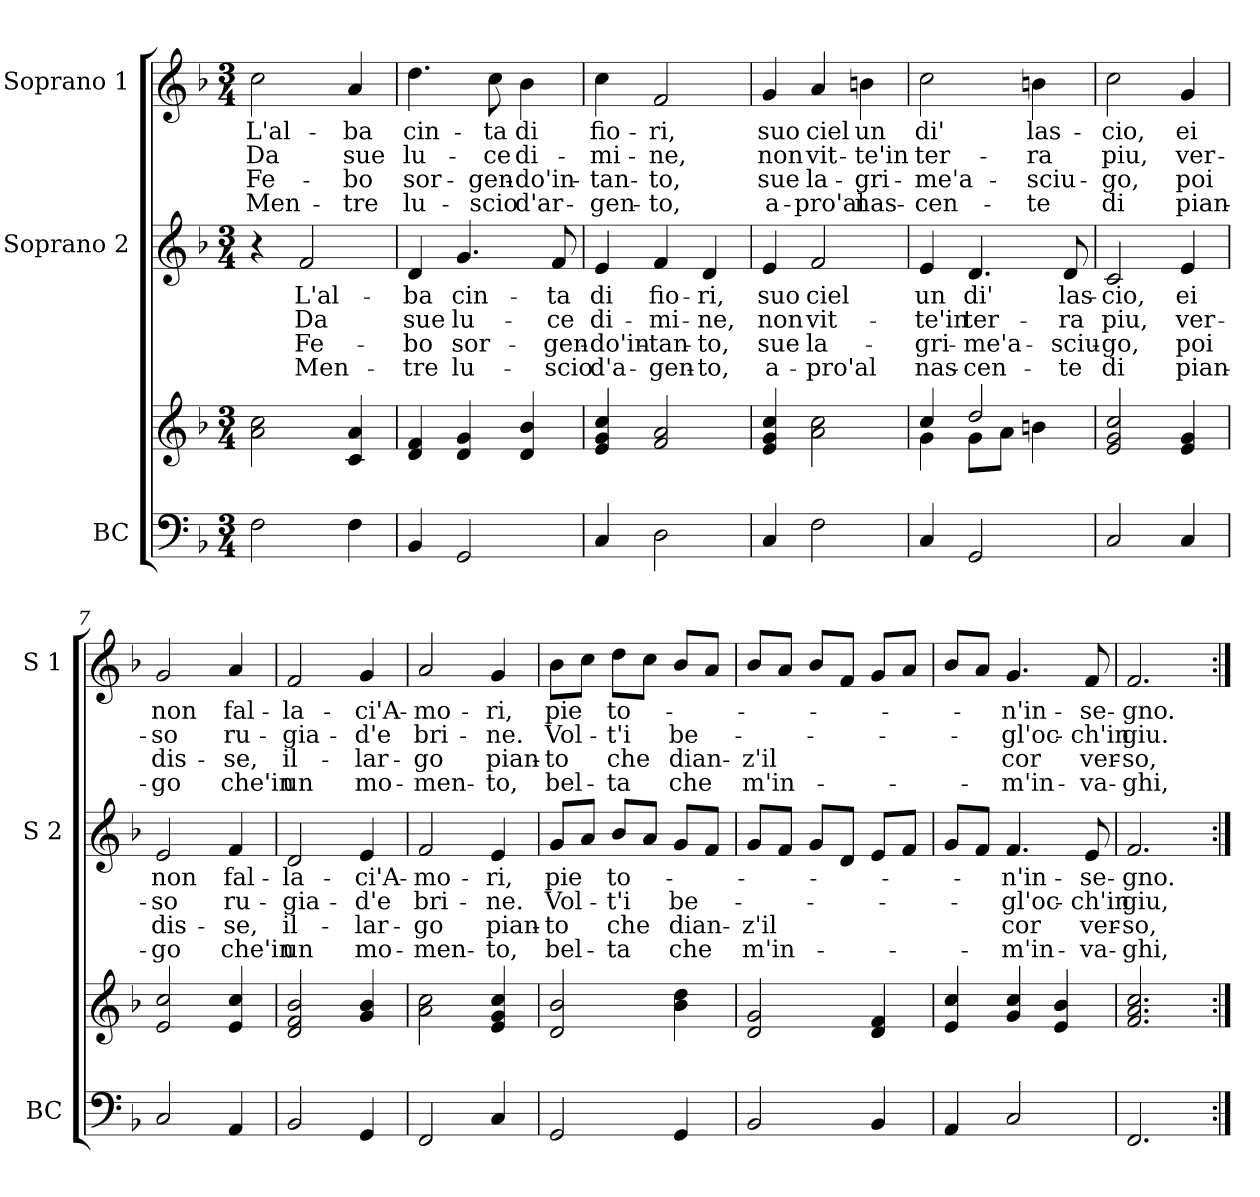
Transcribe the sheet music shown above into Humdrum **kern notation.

**kern	**kern	**kern	**text	**text	**text	**text	**kern	**text	**text	**text	**text
*part3	*part3	*part2	*part2	*part2	*part2	*part2	*part1	*part1	*part1	*part1	*part1
*staff4	*staff3	*staff2	*staff2	*staff2	*staff2	*staff2	*staff1	*staff1	*staff1	*staff1	*staff1
*I"BC	*	*I"Soprano 2	*	*	*	*	*I"Soprano 1	*	*	*	*
*I'BC	*	*I'S 2	*	*	*	*	*I'S 1	*	*	*	*
*clefF4	*clefG2	*clefG2	*	*	*	*	*clefG2	*	*	*	*
*k[b-]	*k[b-]	*k[b-]	*	*	*	*	*k[b-]	*	*	*	*
*F:	*F:	*F:	*	*	*	*	*F:	*	*	*	*
*M3/4	*M3/4	*M3/4	*	*	*	*	*M3/4	*	*	*	*
=1	=1	=1	=1	=1	=1	=1	=1	=1	=1	=1	=1
2F\	2a\ 2cc\	4r	.	.	.	.	2cc\	L'al-	Da	Fe-	Men-
.	.	2f/	L'al-	Da	Fe-	Men-	.	.	.	.	.
4F\	4c/ 4a/	.	.	.	.	.	4a/	-ba	sue	-bo	-tre
=2	=2	=2	=2	=2	=2	=2	=2	=2	=2	=2	=2
4BB-/	4d/ 4f/	4d/	-ba	sue	-bo	-tre	4.dd\	cin-	lu-	sor-	lu-
2GG/	4d/ 4g/	4.g/	cin-	lu-	sor-	lu-	.	.	.	.	.
.	.	.	.	.	.	.	8cc\	-ta	-ce	-gen-	-scio
.	4d/ 4b-/	.	.	.	.	.	4b-\	di	di-	-do'in-	d'ar-
.	.	8f/	-ta	-ce	-gen-	-scio	.	.	.	.	.
=3	=3	=3	=3	=3	=3	=3	=3	=3	=3	=3	=3
4C/	4e/ 4g/ 4cc/	4e/	di	di-	-do'in-	d'a-	4cc\	fio-	-mi-	-tan-	-gen-
2D\	2f/ 2a/	4f/	fio-	-mi-	-tan-	-gen-	2f/	-ri,	-ne,	-to,	-to,
.	.	4d/	-ri,	-ne,	-to,	-to,	.	.	.	.	.
=4	=4	=4	=4	=4	=4	=4	=4	=4	=4	=4	=4
4C/	4e/ 4g/ 4cc/	4e/	suo	non	sue	a-	4g/	suo	non	sue	a-
2F\	2a\ 2cc\	2f/	ciel	vit-	la-	-pro'al	4a/	ciel	vit-	la-	-pro'al
.	.	.	.	.	.	.	4bn\	un	-te'in	-gri-	nas-
=5	=5	=5	=5	=5	=5	=5	=5	=5	=5	=5	=5
*	*^	*	*	*	*	*	*	*	*	*	*
4C/	4cc/	4g\	4e/	un	-te'in	-gri-	nas-	2cc\	di'	ter-	-me'a-	-cen-
2GG/	2dd/	8g\L	4.d/	di'	ter-	-me'a-	-cen-	.	.	.	.	.
.	.	8a\J	.	.	.	.	.	.	.	.	.	.
.	.	4bn\	.	.	.	.	.	4bn\	las-	-ra	-sciu-	-te
.	.	.	8d/	las-	-ra	-sciu-	-te	.	.	.	.	.
*	*v	*v	*	*	*	*	*	*	*	*	*	*
!!LO:LB:g=z
=6	=6	=6	=6	=6	=6	=6	=6	=6	=6	=6	=6
2C/	2e/ 2g/ 2cc/	2c/	-cio,	piu,	-go,	di	2cc\	-cio,	piu,	-go,	di
4C/	4e/ 4g/	4e/	ei	ver-	poi	pian-	4g/	ei	ver-	poi	pian-
=7	=7	=7	=7	=7	=7	=7	=7	=7	=7	=7	=7
2C/	2e/ 2cc/	2e/	non	-so	dis-	-go	2g/	non	-so	dis-	-go
4AA/	4e/ 4cc/	4f/	fal-	ru-	-se,	che'in	4a/	fal-	ru-	-se,	che'in
=8	=8	=8	=8	=8	=8	=8	=8	=8	=8	=8	=8
2BB-/	2d/ 2f/ 2b-/	2d/	-la-	-gia-	il-	un	2f/	-la-	-gia-	il-	un
4GG/	4g/ 4b-/	4e/	-ci'A-	-d'e	-lar-	mo-	4g/	-ci'A-	-d'e	-lar-	mo-
=9	=9	=9	=9	=9	=9	=9	=9	=9	=9	=9	=9
2FF/	2a\ 2cc\	2f/	-mo-	bri-	-go	-men-	2a/	-mo-	bri-	-go	-men-
4C/	4e/ 4g/ 4cc/	4e/	-ri,	-ne.	pian-	-to,	4g/	-ri,	-ne.	pian-	-to,
=10	=10	=10	=10	=10	=10	=10	=10	=10	=10	=10	=10
2GG/	2d/ 2b-/	8g/L	pie	Vol-	-to	bel-	8b-\L	pie	Vol-	-to	bel-
.	.	8a/J	.	.	.	.	8cc\J	.	.	.	.
.	.	8b-/L	to-	-t'i	che	-ta	8dd\L	to-	-t'i	che	-ta
.	.	8a/J	.	.	.	.	8cc\J	.	.	.	.
4GG/	4b-\ 4dd\	8g/L	.	be-	dian-	che	8b-/L	.	be-	dian-	che
.	.	8f/J	.	.	.	.	8a/J	.	.	.	.
=11	=11	=11	=11	=11	=11	=11	=11	=11	=11	=11	=11
2BB-/	2d/ 2g/	8g/L	.	.	-z'il	m'in-	8b-/L	.	.	-z'il	m'in-
.	.	8f/J	.	.	.	.	8a/J	.	.	.	.
.	.	8g/L	.	.	.	.	8b-/L	.	.	.	.
.	.	8d/J	.	.	.	.	8f/J	.	.	.	.
4BB-/	4d/ 4f/	8e/L	.	.	.	.	8g/L	.	.	.	.
.	.	8f/J	.	.	.	.	8a/J	.	.	.	.
!!LO:PB:g=z
=12	=12	=12	=12	=12	=12	=12	=12	=12	=12	=12	=12
4AA/	4e/ 4cc/	8g/L	.	.	.	.	8b-/L	.	.	.	.
.	.	8f/J	.	.	.	.	8a/J	.	.	.	.
2C/	4g/ 4cc/	4.f/	-n'in-	-gl'oc-	cor	-m'in-	4.g/	-n'in-	-gl'oc-	cor	-m'in-
.	4e/ 4b-/	.	.	.	.	.	.	.	.	.	.
.	.	8e/	-se-	-ch'in	ver-	-va-	8f/	-se-	-ch'in	ver-	-va-
=13	=13	=13	=13	=13	=13	=13	=13	=13	=13	=13	=13
2.FF/	2.f/ 2.a/ 2.cc/	2.f/	-gno.	giu,	-so,	-ghi,	2.f/	-gno.	giu.	-so,	-ghi,
=:|!	=:|!	=:|!	=:|!	=:|!	=:|!	=:|!	=:|!	=:|!	=:|!	=:|!	=:|!
*-	*-	*-	*-	*-	*-	*-	*-	*-	*-	*-	*-
